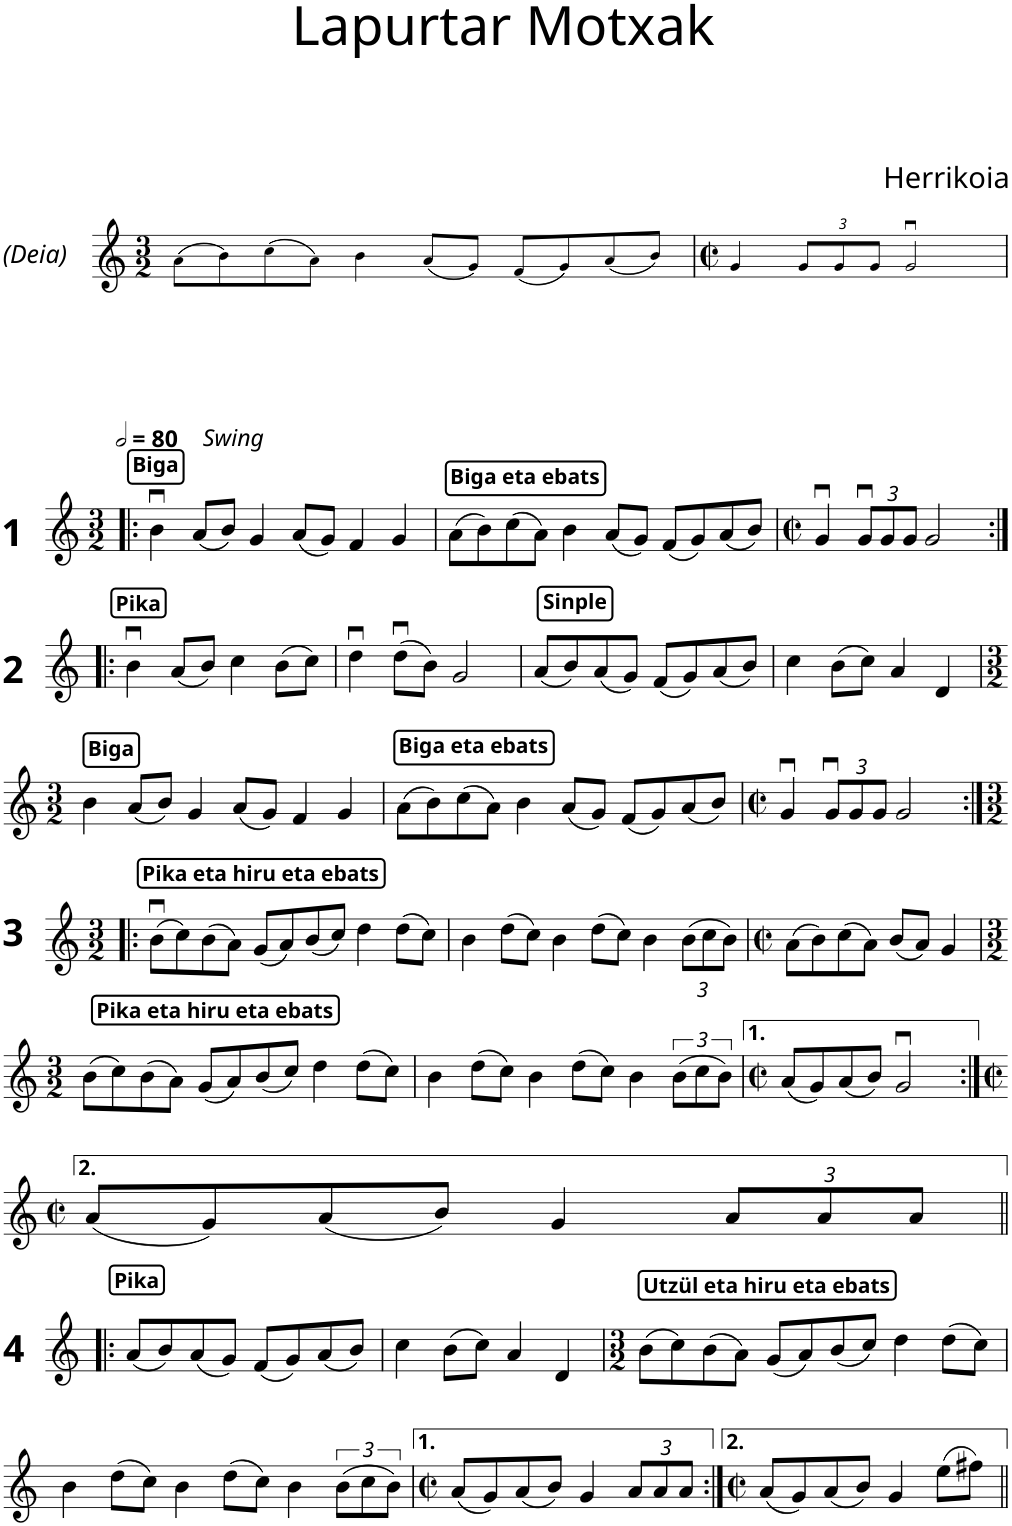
**kern
*part1
*staff1
*I"Piano
*I'Pno.
*clefG2
*k[]
*M3/2
=1
(8a!\L
8b!\)
(8cc!\
8a!\J)
4b!\
(8a!/L
8g!/J)
(8f!/L
8g!/)
(8a!/
8b!/J)
=2
*M2/2
*met(c|)
4g!/
*Xbrackettup
12g!/L
12g!/
12g!/J
2gu!/
!!LO:LB:g=z
=3!|:
!!LO:REH:place=s1:a:B:cj:t=Biga
*M3/2
*MM160
!LO:TX:a:i:t=Swing
4bu\
(8a/L
8b/J)
4g/
(8a/L
8g/J)
4f/
4g/
!!LO:REH:place=s1:a:B:cj:t=Biga eta ebats
=4
(8a\L
8b\)
(8cc\
8a\J)
4b\
(8a/L
8g/J)
(8f/L
8g/)
(8a/
8b/J)
=5
*M2/2
*met(c|)
4gu/
12gu/L
12g/
12g/J
2g/
!!LO:LB:g=z
!!LO:REH:place=s1:a:B:cj:t=Pika
=6:|!|:
4bu\
(8a/L
8b/J)
4cc\
(8b\L
8cc\J)
=7
4ddu\
(8ddu\L
8b\J)
2g/
!!LO:REH:place=s1:a:B:cj:t=Sinple
=8
(8a/L
8b/)
(8a/
8g/J)
(8f/L
8g/)
(8a/
8b/J)
=9
4cc\
(8b\L
8cc\J)
4a/
4d/
!!LO:LB:g=z
!!LO:REH:place=s1:a:B:cj:t=Biga
=10
*M3/2
4b\
(8a/L
8b/J)
4g/
(8a/L
8g/J)
4f/
4g/
!!LO:REH:place=s1:a:B:cj:t=Biga eta ebats
=11
(8a\L
8b\)
(8cc\
8a\J)
4b\
(8a/L
8g/J)
(8f/L
8g/)
(8a/
8b/J)
=12
*M2/2
*met(c|)
4gu/
12gu/L
12g/
12g/J
2g/
!!LO:LB:g=z
!!LO:REH:place=s1:a:B:cj:t=Pika eta hiru eta ebats
=13:|!|:
*M3/2
(8bu\L
8cc\)
(8b\
8a\J)
(8g/L
8a/)
(8b/
8cc/J)
4dd\
(8dd\L
8cc\J)
=14
4b\
(8dd\L
8cc\J)
4b\
(8dd\L
8cc\J)
4b\
(12b\L
12cc\
12b\J)
=15
*M2/2
*met(c|)
(8a\L
8b\)
(8cc\
8a\J)
(8b/L
8a/J)
4g/
!!LO:LB:g=z
!!LO:REH:place=s1:a:B:cj:t=Pika eta hiru eta ebats
=16
*M3/2
(8b\L
8cc\)
(8b\
8a\J)
(8g/L
8a/)
(8b/
8cc/J)
4dd\
(8dd\L
8cc\J)
=17
4b\
(8dd\L
8cc\J)
4b\
(8dd\L
8cc\J)
4b\
*brackettup
(12b\L
12cc\
12b\J)
=18
*M2/2
*met(c|)
(8a/L
8g/)
(8a/
8b/J)
2gu/
!!LO:LB:g=z
=19:|!
*M2/2
*met(c|)
(8a/L
8g/)
(8a/
8b/J)
4g/
*Xbrackettup
12a/L
12a/
12a/J
!!LO:LB:g=z
!!LO:REH:place=s1:a:B:cj:t=Pika
=20!|:
(8a/L
8b/)
(8a/
8g/J)
(8f/L
8g/)
(8a/
8b/J)
=21
4cc\
(8b\L
8cc\J)
4a/
4d/
!!LO:REH:place=s1:a:B:cj:t=Utzül eta hiru eta ebats
=22
*M3/2
(8b\L
8cc\)
(8b\
8a\J)
(8g/L
8a/)
(8b/
8cc/J)
4dd\
(8dd\L
8cc\J)
!!LO:LB:g=z
=23
4b\
(8dd\L
8cc\J)
4b\
(8dd\L
8cc\J)
4b\
*brackettup
(12b\L
12cc\
12b\J)
=24
*M2/2
*met(c|)
(8a/L
8g/)
(8a/
8b/J)
4g/
*Xbrackettup
12a/L
12a/
12a/J
=25:|!
*M2/2
*met(c|)
(8a/L
8g/)
(8a/
8b/J)
4g/
(8ee\L
8ff#X\J)
=||
*-
